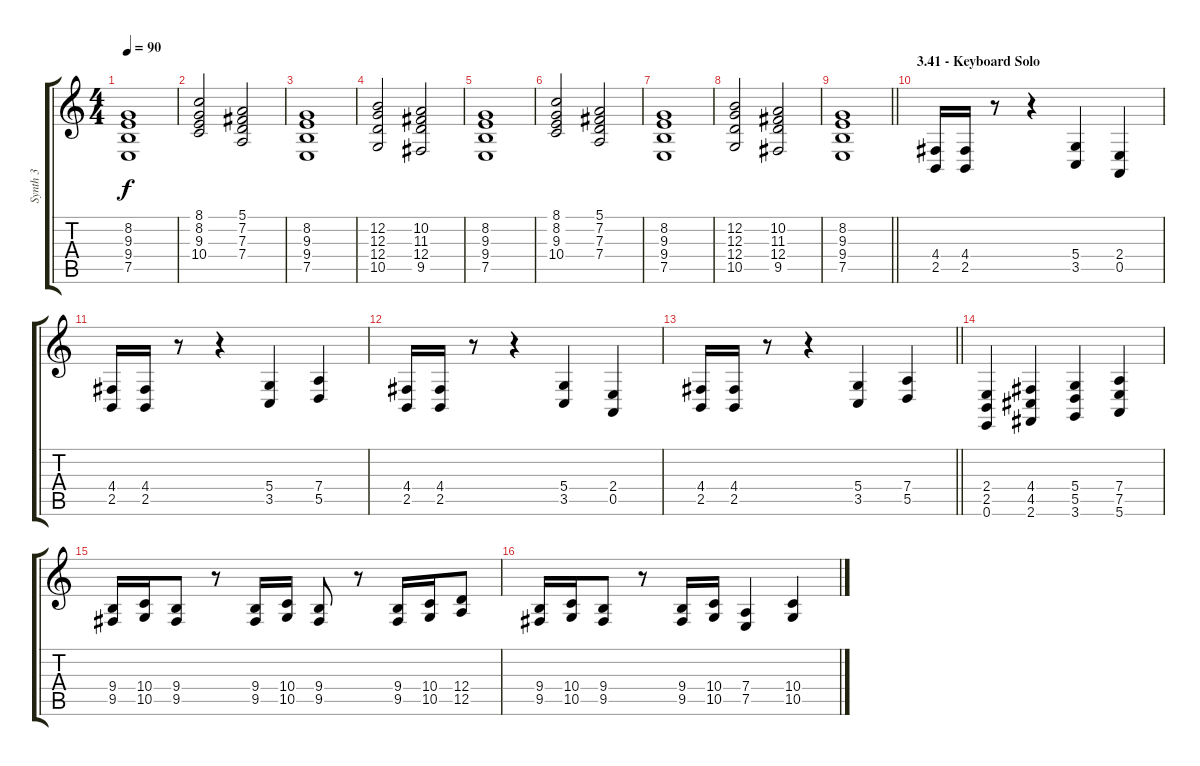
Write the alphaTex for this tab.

\track ("Synth 3" "Synth 3") {instrument fx7echoes}
\staff {score tabs}
\tuning (E4 B3 G3 D3 A2 E2) {hide}
\ts (4 4)
\tempo 90
\clef g2
\ks c
(8.2{t} 9.3{t} 9.4{t} 7.5{t}).1{dy f} |
(8.1 8.2 9.3 10.4).2 (5.1 7.2 7.3 7.4).2 |
(8.2 9.3 9.4 7.5).1 |
(12.2 12.3 12.4 10.5).2 (10.2 11.3 12.4 9.5).2 |
(8.2 9.3 9.4 7.5).1 |
(8.1 8.2 9.3 10.4).2 (5.1 7.2 7.3 7.4).2 |
(8.2 9.3 9.4 7.5).1 |
(12.2 12.3 12.4 10.5).2 (10.2 11.3 12.4 9.5).2 |
\barLineRight lightlight
(8.2 9.3 9.4 7.5).1 |
\section ("" "3.41 - Keyboard Solo")
(4.4 2.5).16 (4.4 2.5).16 r.8 r.4 (5.4 3.5).4 (2.4 0.5).4 |
(4.4 2.5).16 (4.4 2.5).16 r.8 r.4 (5.4 3.5).4 (7.4 5.5).4 |
(4.4 2.5).16 (4.4 2.5).16 r.8 r.4 (5.4 3.5).4 (2.4 0.5).4 |
\barLineRight lightlight
(4.4 2.5).16 (4.4 2.5).16 r.8 r.4 (5.4 3.5).4 (7.4 5.5).4 |
(2.4 2.5 0.6).4 (4.4 4.5 2.6).4 (5.4 5.5 3.6).4 (7.4 7.5 5.6).4 |
(9.4 9.5).16 (10.4 10.5).16 (9.4 9.5).8 r.8 (9.4 9.5).16 (10.4 10.5).16 (9.4 9.5).8 r.8 (9.4 9.5).16 (10.4 10.5).16 (12.4 12.5).8 |
(9.4 9.5).16 (10.4 10.5).16 (9.4 9.5).8 r.8 (9.4 9.5).16 (10.4 10.5).16 (7.4 7.5).4 (10.4 10.5).4
